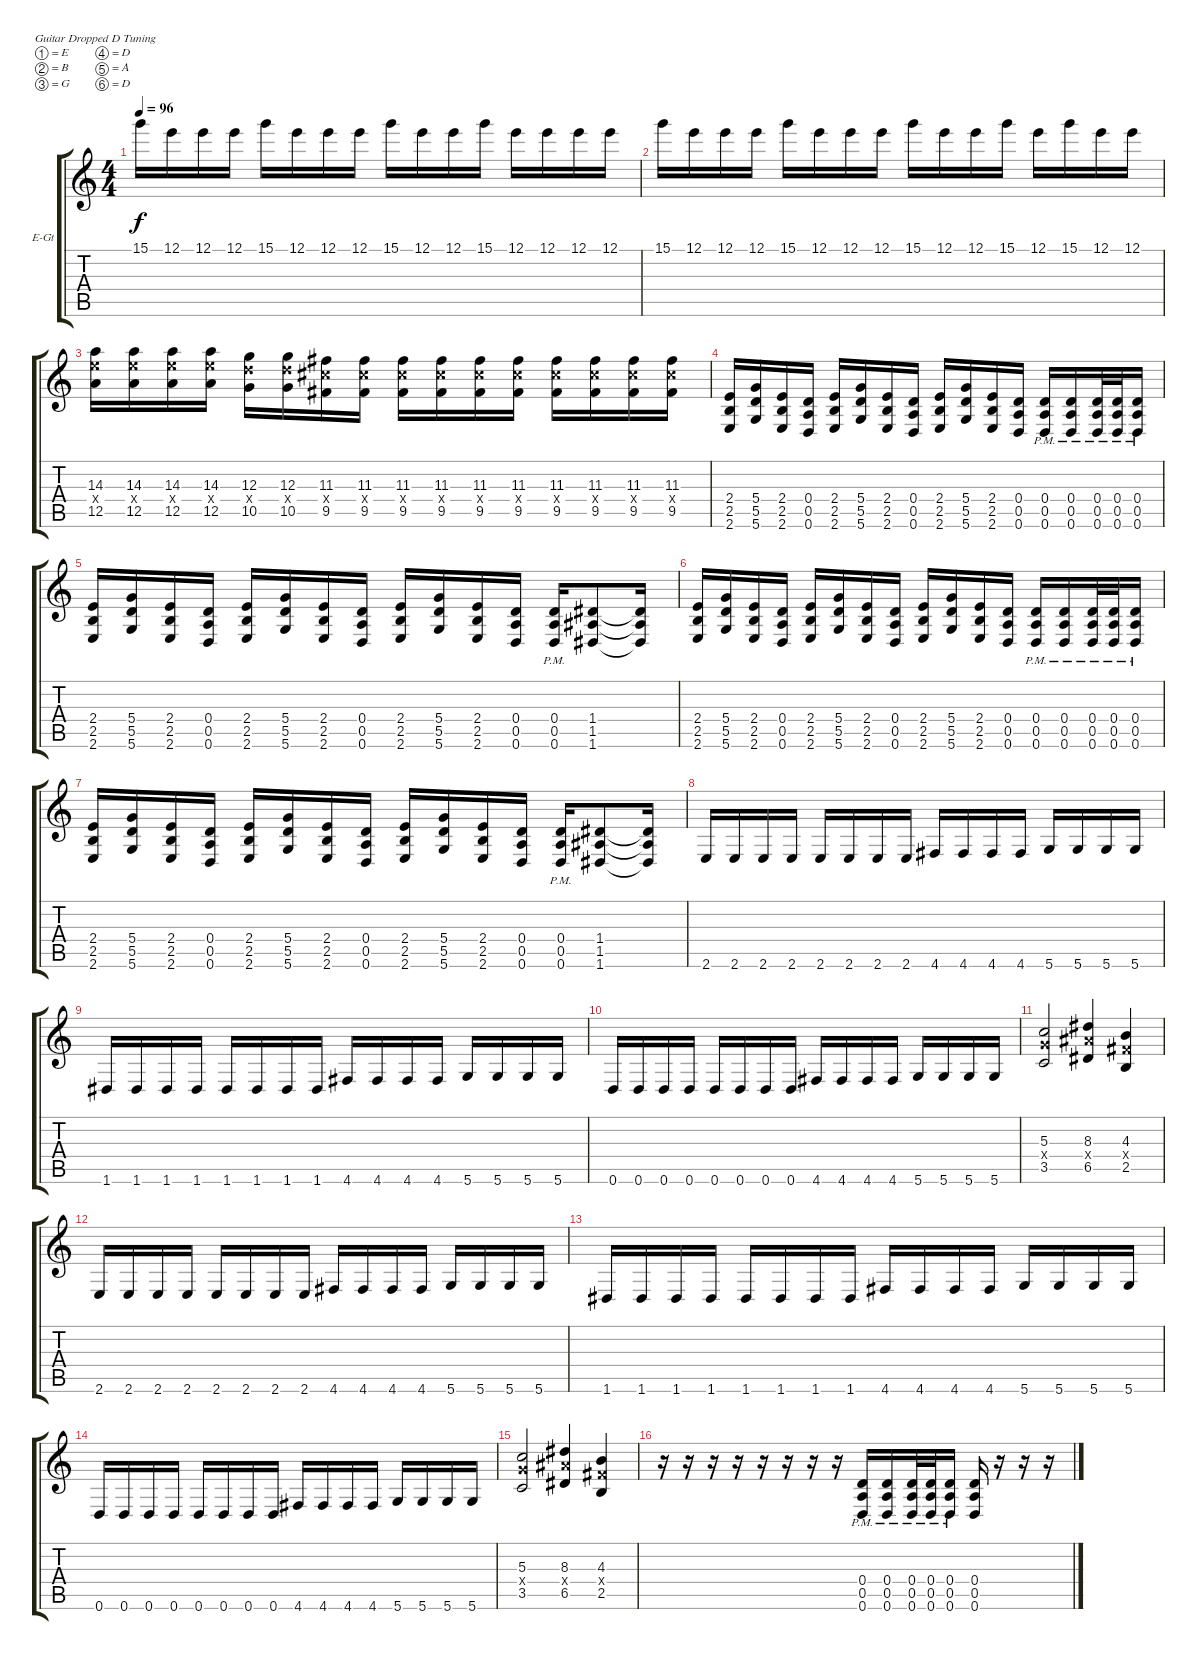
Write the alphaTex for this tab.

\bracketExtendMode groupsimilarinstruments
\firstSystemTrackNameOrientation horizontal
\otherSystemsTrackNameOrientation horizontal
\track ("Lead Guitar" "E-Gt") {instrument distortionguitar}
\staff {score tabs}
\tuning (E4 B3 G3 D3 A2 D2)
\ts (4 4)
\tempo 96
\clef g2
\ks c
15.1.16{dy f} 12.1.16 12.1.16 12.1.16 15.1.16 12.1.16 12.1.16 12.1.16 15.1.16 12.1.16 12.1.16 15.1.16 12.1.16 12.1.16 12.1.16 12.1.16 |
15.1.16 12.1.16 12.1.16 12.1.16 15.1.16 12.1.16 12.1.16 12.1.16 15.1.16 12.1.16 12.1.16 15.1.16 12.1.16 15.1.16 12.1.16 12.1.16 |
(14.3 14.4{x} 12.5).16 (14.3 14.4{x} 12.5).16 (14.3 14.4{x} 12.5).16 (14.3 14.4{x} 12.5).16 (12.3 12.4{x} 10.5).16 (12.3 12.4{x} 10.5).16 (11.3 11.4{x} 9.5).16 (11.3 11.4{x} 9.5).16 (11.3 11.4{x} 9.5).16 (11.3 11.4{x} 9.5).16 (11.3 11.4{x} 9.5).16 (11.3 11.4{x} 9.5).16 (11.3 11.4{x} 9.5).16 (11.3 11.4{x} 9.5).16 (11.3 11.4{x} 9.5).16 (11.3 11.4{x} 9.5).16 |
(2.4 2.5 2.6).16 (5.4 5.5 5.6).16 (2.4 2.5 2.6).16 (0.4 0.5 0.6).16 (2.4 2.5 2.6).16 (5.4 5.5 5.6).16 (2.4 2.5 2.6).16 (0.4 0.5 0.6).16 (2.4 2.5 2.6).16 (5.4 5.5 5.6).16 (2.4 2.5 2.6).16 (0.4 0.5 0.6).16 (0.4{pm} 0.5{pm} 0.6{pm}).16 (0.4{pm} 0.5{pm} 0.6{pm}).16 (0.4{pm} 0.5{pm} 0.6{pm}).32 (0.4{pm} 0.5{pm} 0.6{pm}).32 (0.4{pm} 0.5{pm} 0.6{pm}).16 |
(2.4 2.5 2.6).16 (5.4 5.5 5.6).16 (2.4 2.5 2.6).16 (0.4 0.5 0.6).16 (2.4 2.5 2.6).16 (5.4 5.5 5.6).16 (2.4 2.5 2.6).16 (0.4 0.5 0.6).16 (2.4 2.5 2.6).16 (5.4 5.5 5.6).16 (2.4 2.5 2.6).16 (0.4 0.5 0.6).16 (0.4{pm} 0.5{pm} 0.6{pm}).16 (1.4 1.5 1.6).8 (1.4{t} 1.5{t} 1.6{t}).16 |
(2.4 2.5 2.6).16 (5.4 5.5 5.6).16 (2.4 2.5 2.6).16 (0.4 0.5 0.6).16 (2.4 2.5 2.6).16 (5.4 5.5 5.6).16 (2.4 2.5 2.6).16 (0.4 0.5 0.6).16 (2.4 2.5 2.6).16 (5.4 5.5 5.6).16 (2.4 2.5 2.6).16 (0.4 0.5 0.6).16 (0.4{pm} 0.5{pm} 0.6{pm}).16 (0.4{pm} 0.5{pm} 0.6{pm}).16 (0.4{pm} 0.5{pm} 0.6{pm}).32 (0.4{pm} 0.5{pm} 0.6{pm}).32 (0.4{pm} 0.5{pm} 0.6{pm}).16 |
(2.4 2.5 2.6).16 (5.4 5.5 5.6).16 (2.4 2.5 2.6).16 (0.4 0.5 0.6).16 (2.4 2.5 2.6).16 (5.4 5.5 5.6).16 (2.4 2.5 2.6).16 (0.4 0.5 0.6).16 (2.4 2.5 2.6).16 (5.4 5.5 5.6).16 (2.4 2.5 2.6).16 (0.4 0.5 0.6).16 (0.4{pm} 0.5{pm} 0.6{pm}).16 (1.4 1.5 1.6).8 (1.4{t} 1.5{t} 1.6{t}).16 |
2.6.16 2.6.16 2.6.16 2.6.16 2.6.16 2.6.16 2.6.16 2.6.16 4.6.16 4.6.16 4.6.16 4.6.16 5.6.16 5.6.16 5.6.16 5.6.16 |
1.6.16 1.6.16 1.6.16 1.6.16 1.6.16 1.6.16 1.6.16 1.6.16 4.6.16 4.6.16 4.6.16 4.6.16 5.6.16 5.6.16 5.6.16 5.6.16 |
0.6.16 0.6.16 0.6.16 0.6.16 0.6.16 0.6.16 0.6.16 0.6.16 4.6.16 4.6.16 4.6.16 4.6.16 5.6.16 5.6.16 5.6.16 5.6.16 |
(5.3 5.4{x} 3.5).2 (8.3 8.4{x} 6.5).4 (4.3 4.4{x} 2.5).4 |
2.6.16 2.6.16 2.6.16 2.6.16 2.6.16 2.6.16 2.6.16 2.6.16 4.6.16 4.6.16 4.6.16 4.6.16 5.6.16 5.6.16 5.6.16 5.6.16 |
1.6.16 1.6.16 1.6.16 1.6.16 1.6.16 1.6.16 1.6.16 1.6.16 4.6.16 4.6.16 4.6.16 4.6.16 5.6.16 5.6.16 5.6.16 5.6.16 |
0.6.16 0.6.16 0.6.16 0.6.16 0.6.16 0.6.16 0.6.16 0.6.16 4.6.16 4.6.16 4.6.16 4.6.16 5.6.16 5.6.16 5.6.16 5.6.16 |
(5.3 5.4{x} 3.5).2 (8.3 8.4{x} 6.5).4 (4.3 4.4{x} 2.5).4 |
r.16 r.16 r.16 r.16 r.16 r.16 r.16 r.16 (0.4{pm} 0.5{pm} 0.6{pm}).16 (0.4{pm} 0.5{pm} 0.6{pm}).16 (0.4{pm} 0.5{pm} 0.6{pm}).32 (0.4{pm} 0.5{pm} 0.6{pm}).32 (0.4{pm} 0.5{pm} 0.6{pm}).16 (0.4 0.5 0.6).16 r.16 r.16 r.16
